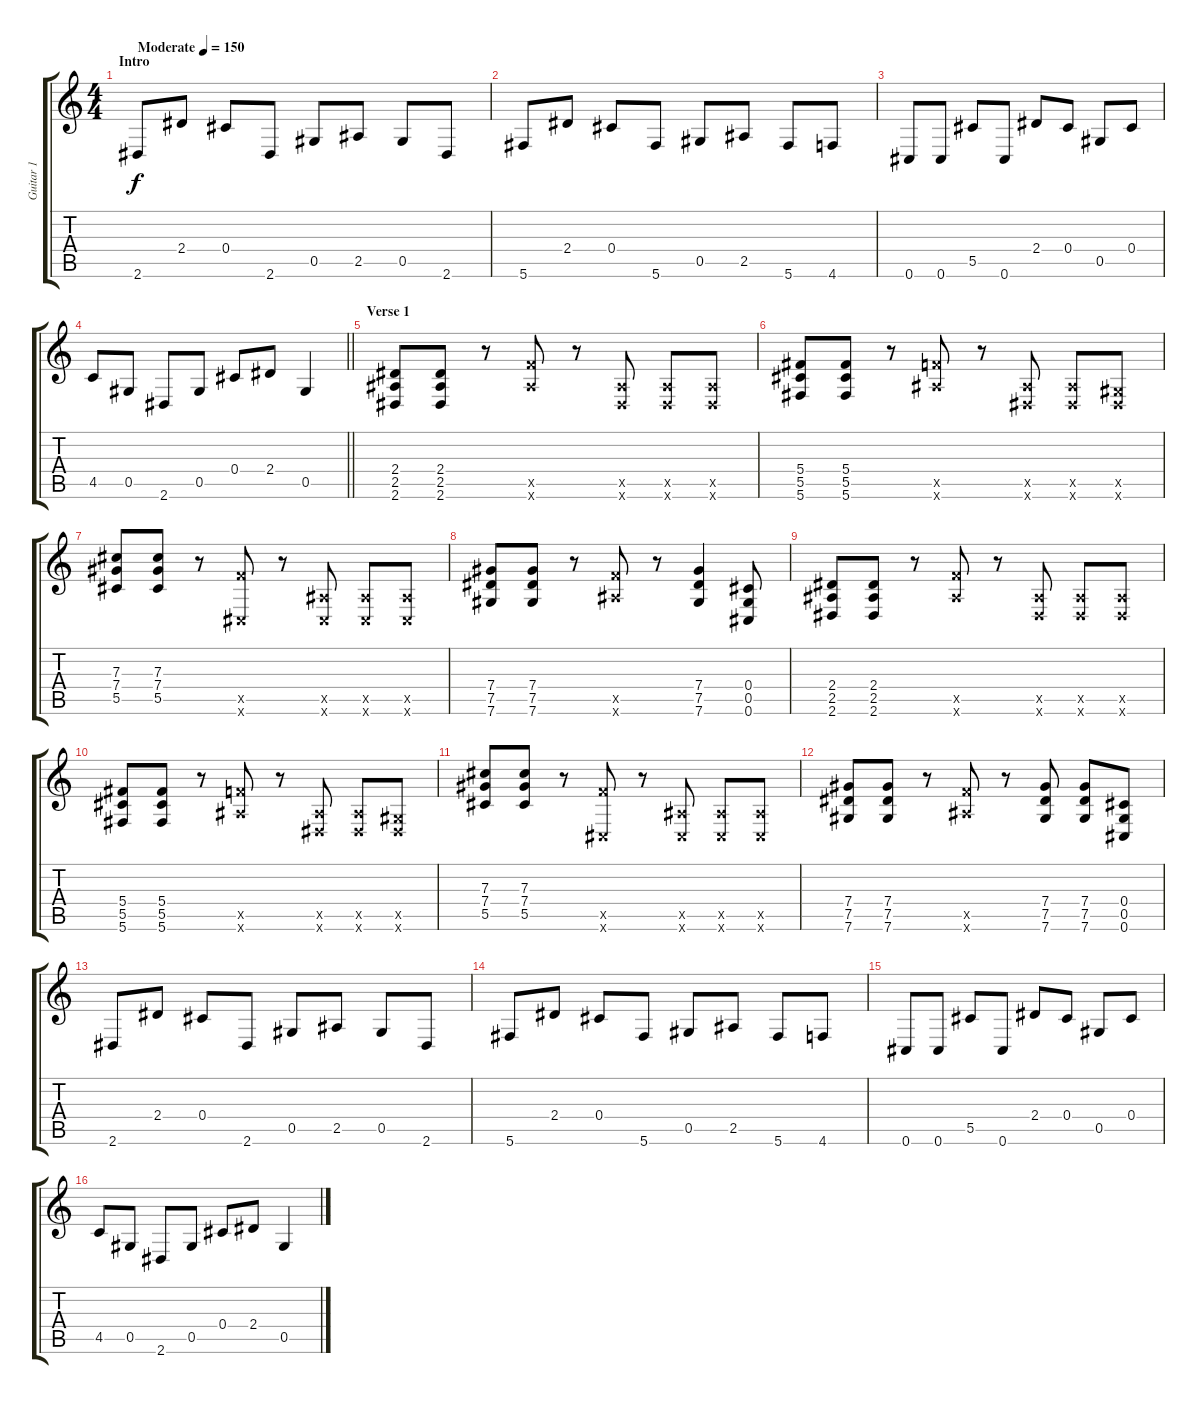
\track ("Guitar 1" "Guitar 1") {instrument distortionguitar}
\staff {score tabs}
\tuning (Eb4 Bb3 Gb3 Db3 Ab2 Db2) {hide}
\ts (4 4)
\section ("" "Intro")
\tempo (150 "Moderate")
\clef g2
\ks c
2.6.8{dy f instrument distortionguitar} 2.4.8 0.4.8 2.6.8 0.5.8 2.5.8 0.5.8 2.6.8 |
5.6.8 2.4.8 0.4.8 5.6.8 0.5.8 2.5.8 5.6.8 4.6.8 |
0.6.8 0.6.8 5.5.8 0.6.8 2.4.8 0.4.8 0.5.8 0.4.8 |
\barLineRight lightlight
4.5.8 0.5.8 2.6.8 0.5.8 0.4.8 2.4.8 0.5.4 |
\section ("" "Verse 1")
(2.4 2.5 2.6).8 (2.4 2.5 2.6).8 r.8 (9.5{x} 9.6{x}).8 r.8 (2.5{x} 2.6{x}).8 (2.5{x} 2.6{x}).8 (2.5{x} 2.6{x}).8 |
(5.4 5.5 5.6).8 (5.4 5.5 5.6).8 r.8 (9.5{x} 9.6{x}).8 r.8 (2.5{x} 2.6{x}).8 (2.5{x} 2.6{x}).8 (0.5{x} 2.6{x}).8 |
(7.3 7.4 5.5).8 (7.3 7.4 5.5).8 r.8 (9.5{x} 0.6{x}).8 r.8 (2.5{x} 0.6{x}).8 (2.5{x} 0.6{x}).8 (2.5{x} 0.6{x}).8 |
(7.4 7.5 7.6).8 (7.4 7.5 7.6).8 r.8 (9.5{x} 9.6{x}).8 r.8 (7.4 7.5 7.6).4 (0.4 0.5 0.6).8 |
(2.4 2.5 2.6).8 (2.4 2.5 2.6).8 r.8 (9.5{x} 9.6{x}).8 r.8 (2.5{x} 2.6{x}).8 (2.5{x} 2.6{x}).8 (2.5{x} 2.6{x}).8 |
(5.4 5.5 5.6).8 (5.4 5.5 5.6).8 r.8 (9.5{x} 9.6{x}).8 r.8 (2.5{x} 2.6{x}).8 (2.5{x} 2.6{x}).8 (0.5{x} 2.6{x}).8 |
(7.3 7.4 5.5).8 (7.3 7.4 5.5).8 r.8 (9.5{x} 0.6{x}).8 r.8 (2.5{x} 0.6{x}).8 (2.5{x} 0.6{x}).8 (2.5{x} 0.6{x}).8 |
(7.4 7.5 7.6).8 (7.4 7.5 7.6).8 r.8 (9.5{x} 9.6{x}).8 r.8 (7.4 7.5 7.6).8 (7.4 7.5 7.6).8 (0.4 0.5 0.6).8 |
2.6.8 2.4.8 0.4.8 2.6.8 0.5.8 2.5.8 0.5.8 2.6.8 |
5.6.8 2.4.8 0.4.8 5.6.8 0.5.8 2.5.8 5.6.8 4.6.8 |
0.6.8 0.6.8 5.5.8 0.6.8 2.4.8 0.4.8 0.5.8 0.4.8 |
4.5.8 0.5.8 2.6.8 0.5.8 0.4.8 2.4.8 0.5.4
